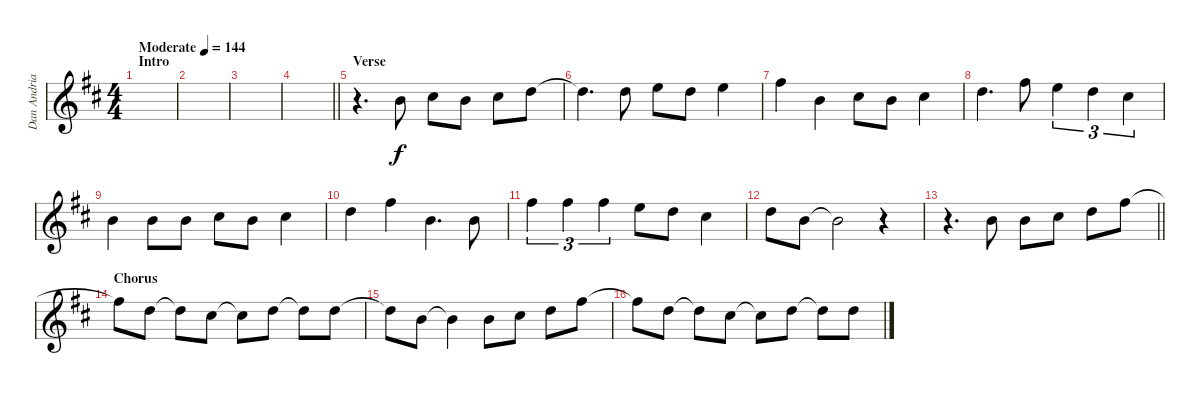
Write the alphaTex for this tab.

\track ("Dan Andriano - Vocals" "Dan Andria") {instrument overdrivenguitar}
\staff {score}
\tuning (E4 B3 G3 D3 A2 E2) {hide}
\ts (4 4)
\section ("" "Intro")
\tempo (144 "Moderate")
\clef g2
\ks d
|
|
|
\barLineRight lightlight
|
\section ("" "Verse")
r.4{d} 4.3.8 6.3.8 0.2.8 2.2.8 3.2.8 |
3.2{t}.4{d} 3.2.8 9.3.8 3.2.8 0.1.4 |
2.1.4 0.2.4 2.2.8 4.3.8 2.2.4 |
3.2.4{d} 7.2.8 5.2.4{tu (3 2)} 3.2.4{tu (3 2)} 6.3.4{tu (3 2)} |
14.5.4 0.2.8 4.3.8 6.3.8 4.3.8 6.3.4 |
3.2.4 7.2.4 4.3.4{d} 0.2.8 |
7.2.4{tu (3 2)} 2.1.4{tu (3 2)} 2.1.4{tu (3 2)} 0.1.8 3.2.8 2.2.4 |
7.3.8 0.2.8 0.2{t}.2 r.4 |
\barLineRight lightlight
r.4{d} 0.2.8 0.2.8 2.2.8 3.2.8 2.1.8 |
\section ("" "Chorus")
2.1{t}.8 3.2.8 3.2{t}.8 2.2.8 2.2{t}.8 3.2.8 3.2{t}.8 3.2.8 |
3.2{t}.8 0.2.8 0.2{t}.4 0.2.8 2.2.8 3.2.8 2.1.8 |
2.1{t}.8 3.2.8 3.2{t}.8 2.2.8 2.2{t}.8 3.2.8 3.2{t}.8 3.2.8
